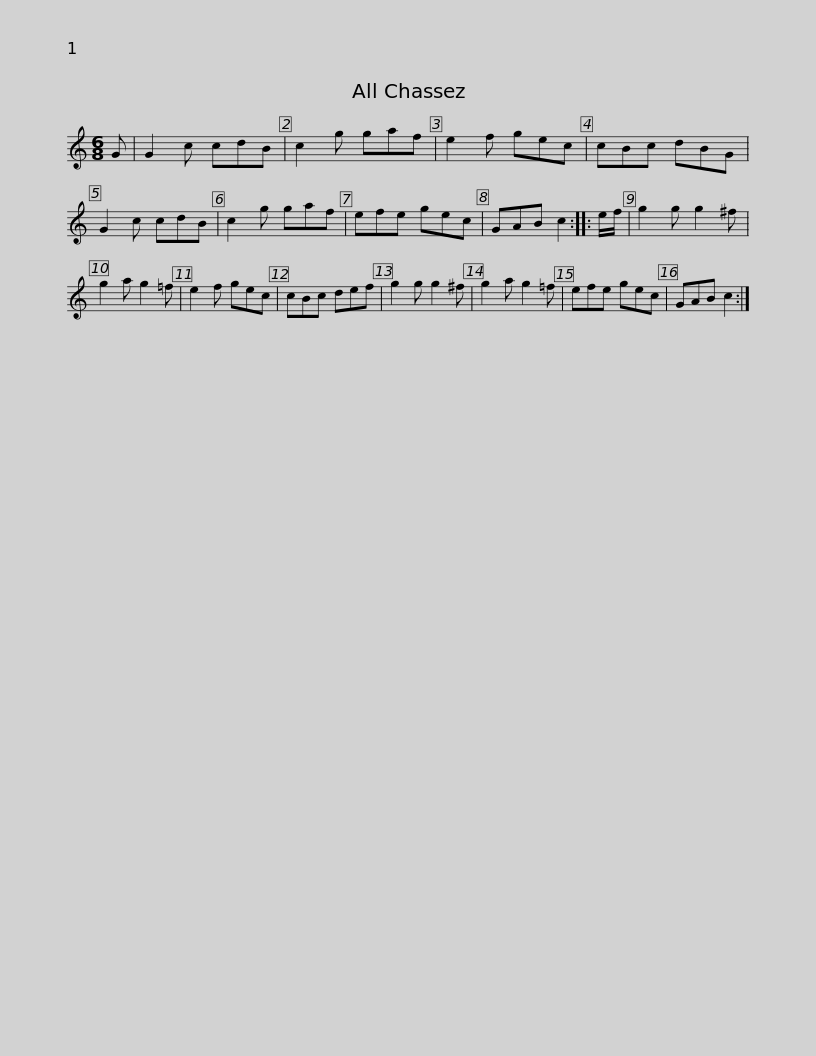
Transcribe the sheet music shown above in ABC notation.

X:1
L:1/8
M:6/8
I:linebreak $
K:C
V:1 treble
V:1
 G | G2 c cdB | c2 g gaf | e2 f gec | cBc dBG | %5
 G2 c cdB | c2 g gaf | efe gec | GAB c2 ::$ e/f/ | %10
 g2 g g2 ^f | g2 a g2 =f | e2 f gec | cBc def | g2 g g2 ^f | %15
 g2 a g2 =f | efe gec | GAB c2 :| %18
